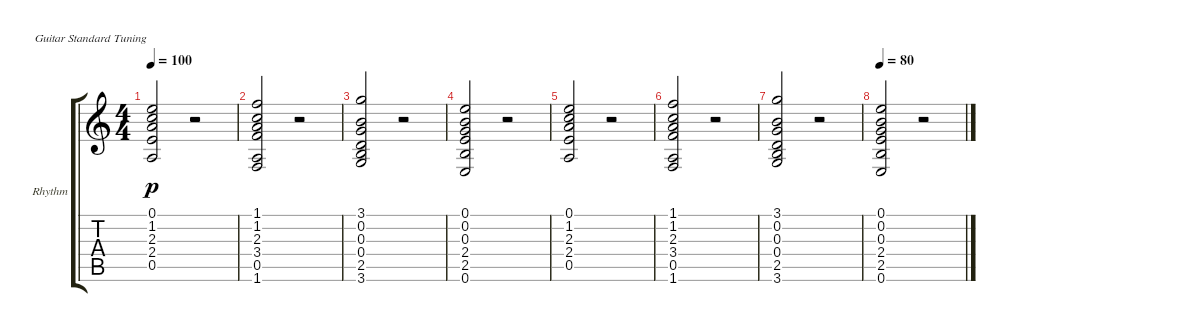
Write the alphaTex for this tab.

\defaultSystemsLayout 4
\bracketExtendMode groupsimilarinstruments
\firstSystemTrackNameOrientation horizontal
\otherSystemsTrackNameOrientation horizontal
\track ("Rhythm" "Rhythm") {instrument distortionguitar}
\staff {score tabs}
\tuning (E4 B3 G3 D3 A2 E2)
\ts (4 4)
\tempo 100
\clef g2
\scale
0.333333
\ks c
(0.1 1.2 2.3 2.4 0.5).2{dy p} r.2 |
\scale
0.333333 (1.1 1.2 2.3 3.4 0.5 1.6).2 r.2 |
\scale
0.333333 (3.1 0.2 0.3 0.4 2.5 3.6).2 r.2 |
\scale
0.333333 (0.1 0.2 0.3 2.4 2.5 0.6).2 r.2 |
\scale
0.333333 (0.1 1.2 2.3 2.4 0.5).2 r.2 |
\scale
0.333333 (1.1 1.2 2.3 3.4 0.5 1.6).2 r.2 |
(3.1 0.2 0.3 0.4 2.5 3.6).2 r.2 |
\tempo 80
(0.1 0.2 0.3 2.4 2.5 0.6).2 r.2
